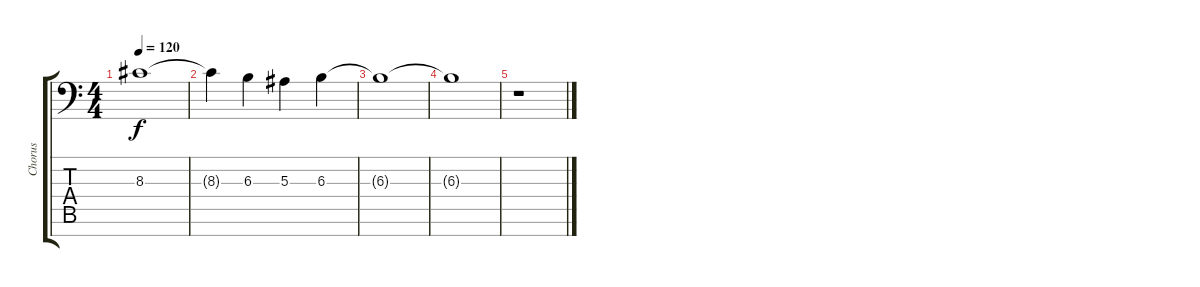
\track ("Chorus" "Chorus") {instrument choiraahs}
\staff {score tabs}
\tuning (D4 A3 F3 C3 G2 D2 A1) {hide}
\ts (4 4)
\tempo 120
\clef f4
\ks c
8.3.1{dy f} |
8.3{t}.4 6.3.4 5.3.4 6.3.4 |
6.3{t}.1 |
6.3{t}.1{volume 0} |
r.1
